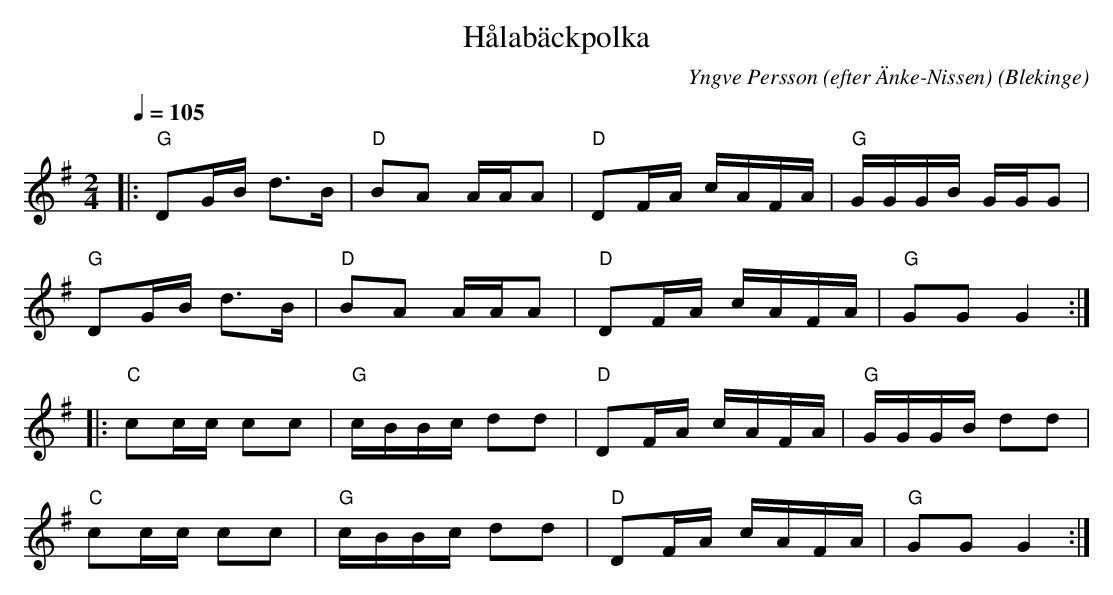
X:1
T:Hålabäckpolka
C:Yngve Persson (efter Änke-Nissen)
O:Blekinge
M:2/4
L:1/16
Q:1/4=105
K:G
|: "G"D2GB d3B  | "D"B2A2 AAA2 | "D"D2FA cAFA | "G"GGGB GGG2  |
   "G"D2GB d3B  | "D"B2A2 AAA2 | "D"D2FA cAFA | "G"G2G2 G4   :|
|: "C"c2cc c2c2 | "G"cBBc d2d2 |"D" D2FA cAFA | "G"GGGB d2d2  |
   "C"c2cc c2c2 | "G"cBBc d2d2 | "D"D2FA cAFA | "G"G2G2 G4   :|
